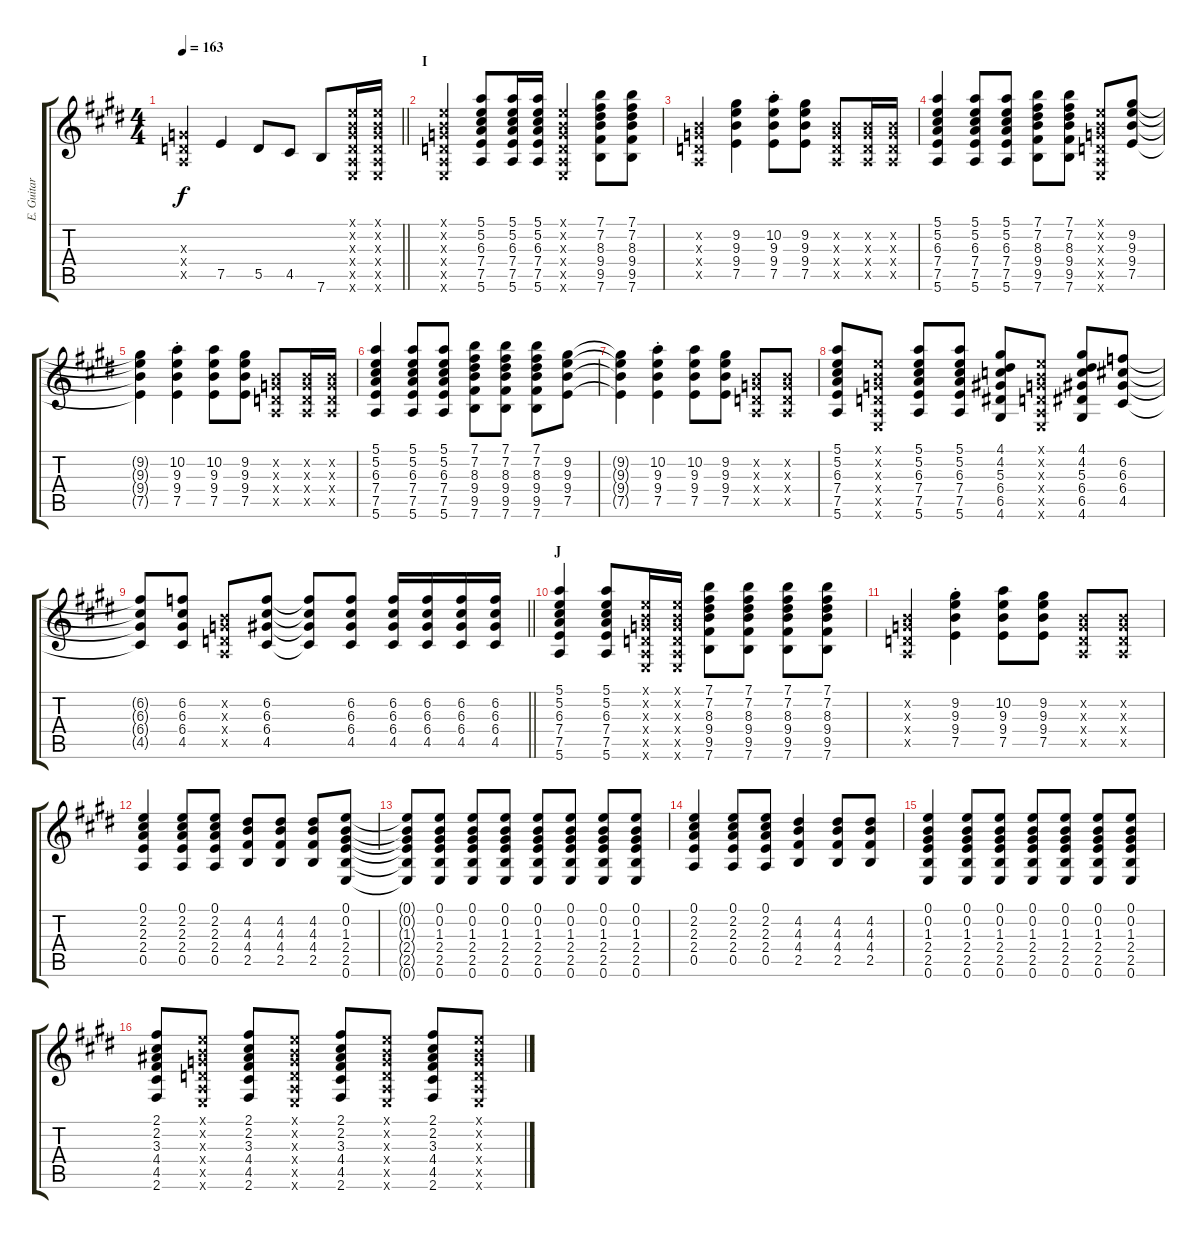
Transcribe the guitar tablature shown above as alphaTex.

\track ("E. Guitar II" "E. Guitar ") {instrument overdrivenguitar}
\staff {score tabs}
\tuning (E4 B3 G3 D3 A2 E2) {hide}
\ts (4 4)
\tempo 163
\clef g2
\barLineRight lightlight
\ks e
(0.3{x} 0.4{x} 0.5{x}).4{dy f} 7.5.4 5.5.8 4.5.8 7.6.8 (0.1{x} 0.2{x} 0.3{x} 0.4{x} 0.5{x} 0.6{x}).16 (0.1{x} 0.2{x} 0.3{x} 0.4{x} 0.5{x} 0.6{x}).16 |
\section ("" "I")
(0.1{x} 0.2{x} 0.3{x} 0.4{x} 0.5{x} 0.6{x}).4 (5.1 5.2 6.3 7.4 7.5 5.6).8 (5.1 5.2 6.3 7.4 7.5 5.6).16 (5.1 5.2 6.3 7.4 7.5 5.6).16 (0.1{x} 0.2{x} 0.3{x} 0.4{x} 0.5{x} 0.6{x}).4 (7.1 7.2 8.3 9.4 9.5 7.6).8 (7.1 7.2 8.3 9.4 9.5 7.6).8 |
(0.2{x} 0.3{x} 0.4{x} 0.5{x}).4 (9.2 9.3 9.4 7.5).4 (10.2{st} 9.3{st} 9.4{st} 7.5{st}).8 (9.2 9.3 9.4 7.5).8 (0.2{x} 0.3{x} 0.4{x} 0.5{x}).8 (0.2{x} 0.3{x} 0.4{x} 0.5{x}).16 (0.2{x} 0.3{x} 0.4{x} 0.5{x}).16 |
(5.1 5.2 6.3 7.4 7.5 5.6).4 (5.1 5.2 6.3 7.4 7.5 5.6).8 (5.1 5.2 6.3 7.4 7.5 5.6).8 (7.1 7.2 8.3 9.4 9.5 7.6).8 (7.1 7.2 8.3 9.4 9.5 7.6).8 (0.1{x} 0.2{x} 0.3{x} 0.4{x} 0.5{x} 0.6{x}).8 (9.2 9.3 9.4 7.5).8 |
(9.2{t} 9.3{t} 9.4{t} 7.5{t}).4 (10.2{st} 9.3{st} 9.4{st} 7.5{st}).4 (10.2 9.3 9.4 7.5).8 (9.2 9.3 9.4 7.5).8 (0.2{x} 0.3{x} 0.4{x} 0.5{x}).8 (0.2{x} 0.3{x} 0.4{x} 0.5{x}).16 (0.2{x} 0.3{x} 0.4{x} 0.5{x}).16 |
(5.1 5.2 6.3 7.4 7.5 5.6).4 (5.1 5.2 6.3 7.4 7.5 5.6).8 (5.1 5.2 6.3 7.4 7.5 5.6).8 (7.1 7.2 8.3 9.4 9.5 7.6).8 (7.1 7.2 8.3 9.4 9.5 7.6).8 (7.1 7.2 8.3 9.4 9.5 7.6).8 (9.2 9.3 9.4 7.5).8 |
(9.2{t} 9.3{t} 9.4{t} 7.5{t}).4 (10.2{st} 9.3{st} 9.4{st} 7.5{st}).4 (10.2 9.3 9.4 7.5).8 (9.2 9.3 9.4 7.5).8 (0.2{x} 0.3{x} 0.4{x} 0.5{x}).8 (0.2{x} 0.3{x} 0.4{x} 0.5{x}).8 |
(5.1 5.2 6.3 7.4 7.5 5.6).8 (0.1{x} 0.2{x} 0.3{x} 0.4{x} 0.5{x} 0.6{x}).8 (5.1 5.2 6.3 7.4 7.5 5.6).8 (5.1 5.2 6.3 7.4 7.5 5.6).8 (4.1 4.2 5.3 6.4 6.5 4.6).8 (0.1{x} 0.2{x} 0.3{x} 0.4{x} 0.5{x} 0.6{x}).8 (4.1 4.2 5.3 6.4 6.5 4.6).8 (6.2 6.3 6.4 4.5).8 |
\barLineRight lightlight
(6.2{t} 6.3{t} 6.4{t} 4.5{t}).8 (6.2 6.3 6.4 4.5).8 (0.2{x} 0.3{x} 0.4{x} 0.5{x}).8 (6.2 6.3 6.4 4.5).8 (6.2{t} 6.3{t} 6.4{t} 4.5{t}).8 (6.2 6.3 6.4 4.5).8 (6.2 6.3 6.4 4.5).16 (6.2 6.3 6.4 4.5).16 (6.2 6.3 6.4 4.5).16 (6.2 6.3 6.4 4.5).16 |
\section ("" "J")
(5.1 5.2 6.3 7.4 7.5 5.6).4 (5.1 5.2 6.3 7.4 7.5 5.6).8 (0.1{x} 0.2{x} 0.3{x} 0.4{x} 0.5{x} 0.6{x}).16 (0.1{x} 0.2{x} 0.3{x} 0.4{x} 0.5{x} 0.6{x}).16 (7.1 7.2 8.3 9.4 9.5 7.6).8 (7.1 7.2 8.3 9.4 9.5 7.6).8 (7.1 7.2 8.3 9.4 9.5 7.6).8 (7.1 7.2 8.3 9.4 9.5 7.6).8 |
(0.2{x} 0.3{x} 0.4{x} 0.5{x}).4 (9.2{st} 9.3{st} 9.4{st} 7.5{st}).4 (10.2 9.3 9.4 7.5).8 (9.2 9.3 9.4 7.5).8 (0.2{x} 0.3{x} 0.4{x} 0.5{x}).8 (0.2{x} 0.3{x} 0.4{x} 0.5{x}).8 |
(0.1 2.2 2.3 2.4 0.5).4 (0.1 2.2 2.3 2.4 0.5).8 (0.1 2.2 2.3 2.4 0.5).8 (4.2 4.3 4.4 2.5).8 (4.2 4.3 4.4 2.5).8 (4.2 4.3 4.4 2.5).8 (0.1 0.2 1.3 2.4 2.5 0.6).8 |
(0.1{t} 0.2{t} 1.3{t} 2.4{t} 2.5{t} 0.6{t}).8 (0.1 0.2 1.3 2.4 2.5 0.6).8 (0.1 0.2 1.3 2.4 2.5 0.6).8 (0.1 0.2 1.3 2.4 2.5 0.6).8 (0.1 0.2 1.3 2.4 2.5 0.6).8 (0.1 0.2 1.3 2.4 2.5 0.6).8 (0.1 0.2 1.3 2.4 2.5 0.6).8 (0.1 0.2 1.3 2.4 2.5 0.6).8 |
(0.1 2.2 2.3 2.4 0.5).4 (0.1 2.2 2.3 2.4 0.5).8 (0.1 2.2 2.3 2.4 0.5).8 (4.2 4.3 4.4 2.5).4 (4.2 4.3 4.4 2.5).8 (4.2 4.3 4.4 2.5).8 |
(0.1 0.2 1.3 2.4 2.5 0.6).4 (0.1 0.2 1.3 2.4 2.5 0.6).8 (0.1 0.2 1.3 2.4 2.5 0.6).8 (0.1 0.2 1.3 2.4 2.5 0.6).8 (0.1 0.2 1.3 2.4 2.5 0.6).8 (0.1 0.2 1.3 2.4 2.5 0.6).8 (0.1 0.2 1.3 2.4 2.5 0.6).8 |
(2.1 2.2 3.3 4.4 4.5 2.6).8 (0.1{x} 0.2{x} 0.3{x} 0.4{x} 0.5{x} 0.6{x}).8 (2.1 2.2 3.3 4.4 4.5 2.6).8 (0.1{x} 0.2{x} 0.3{x} 0.4{x} 0.5{x} 0.6{x}).8 (2.1 2.2 3.3 4.4 4.5 2.6).8 (0.1{x} 0.2{x} 0.3{x} 0.4{x} 0.5{x} 0.6{x}).8 (2.1 2.2 3.3 4.4 4.5 2.6).8 (0.1{x} 0.2{x} 0.3{x} 0.4{x} 0.5{x} 0.6{x}).8
